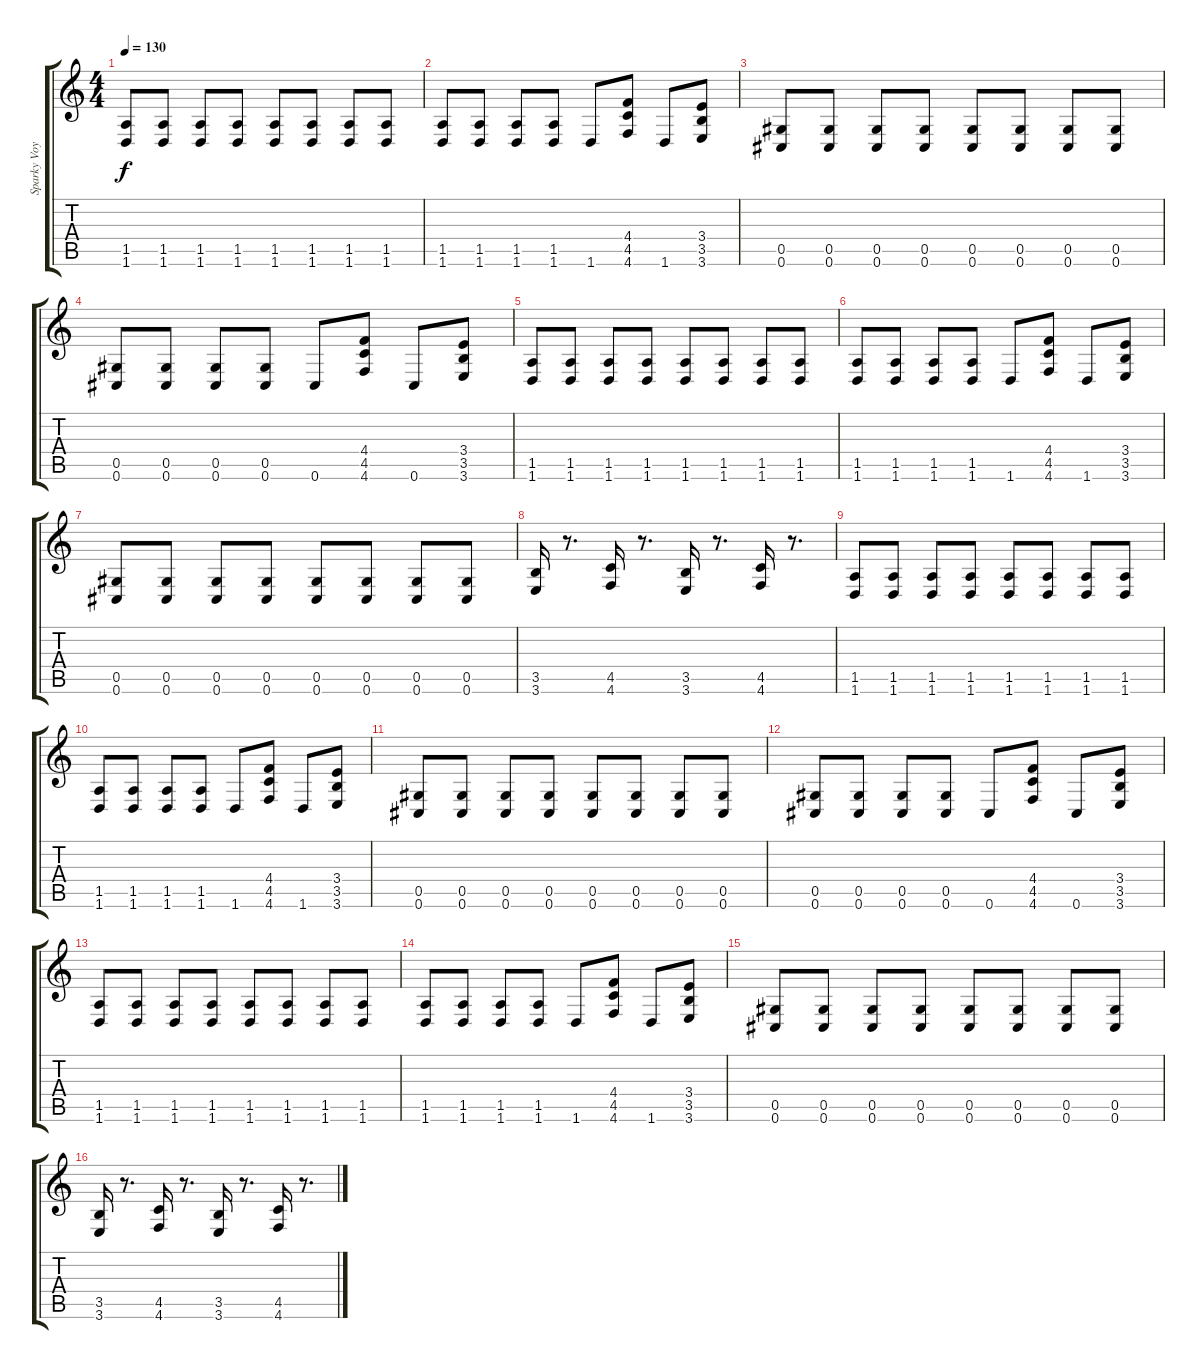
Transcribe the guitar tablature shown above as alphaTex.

\track ("Sparky Voyles" "Sparky Voy") {instrument distortionguitar}
\staff {score tabs}
\tuning (Eb4 Bb3 Gb3 Db3 Ab2 Db2) {hide}
\ts (4 4)
\tempo 130
\clef g2
\ks c
(1.5 1.6).8{dy f} (1.5 1.6).8 (1.5 1.6).8 (1.5 1.6).8 (1.5 1.6).8 (1.5 1.6).8 (1.5 1.6).8 (1.5 1.6).8 |
(1.5 1.6).8 (1.5 1.6).8 (1.5 1.6).8 (1.5 1.6).8 1.6.8 (4.4 4.5 4.6).8 1.6.8 (3.4 3.5 3.6).8 |
(0.5 0.6).8 (0.5 0.6).8 (0.5 0.6).8 (0.5 0.6).8 (0.5 0.6).8 (0.5 0.6).8 (0.5 0.6).8 (0.5 0.6).8 |
(0.5 0.6).8 (0.5 0.6).8 (0.5 0.6).8 (0.5 0.6).8 0.6.8 (4.4 4.5 4.6).8 0.6.8 (3.4 3.5 3.6).8 |
(1.5 1.6).8 (1.5 1.6).8 (1.5 1.6).8 (1.5 1.6).8 (1.5 1.6).8 (1.5 1.6).8 (1.5 1.6).8 (1.5 1.6).8 |
(1.5 1.6).8 (1.5 1.6).8 (1.5 1.6).8 (1.5 1.6).8 1.6.8 (4.4 4.5 4.6).8 1.6.8 (3.4 3.5 3.6).8 |
(0.5 0.6).8 (0.5 0.6).8 (0.5 0.6).8 (0.5 0.6).8 (0.5 0.6).8 (0.5 0.6).8 (0.5 0.6).8 (0.5 0.6).8 |
(3.5 3.6).16 r.8{d} (4.5 4.6).16 r.8{d} (3.5 3.6).16 r.8{d} (4.5 4.6).16 r.8{d} |
(1.5 1.6).8 (1.5 1.6).8 (1.5 1.6).8 (1.5 1.6).8 (1.5 1.6).8 (1.5 1.6).8 (1.5 1.6).8 (1.5 1.6).8 |
(1.5 1.6).8 (1.5 1.6).8 (1.5 1.6).8 (1.5 1.6).8 1.6.8 (4.4 4.5 4.6).8 1.6.8 (3.4 3.5 3.6).8 |
(0.5 0.6).8 (0.5 0.6).8 (0.5 0.6).8 (0.5 0.6).8 (0.5 0.6).8 (0.5 0.6).8 (0.5 0.6).8 (0.5 0.6).8 |
(0.5 0.6).8 (0.5 0.6).8 (0.5 0.6).8 (0.5 0.6).8 0.6.8 (4.4 4.5 4.6).8 0.6.8 (3.4 3.5 3.6).8 |
(1.5 1.6).8 (1.5 1.6).8 (1.5 1.6).8 (1.5 1.6).8 (1.5 1.6).8 (1.5 1.6).8 (1.5 1.6).8 (1.5 1.6).8 |
(1.5 1.6).8 (1.5 1.6).8 (1.5 1.6).8 (1.5 1.6).8 1.6.8 (4.4 4.5 4.6).8 1.6.8 (3.4 3.5 3.6).8 |
(0.5 0.6).8 (0.5 0.6).8 (0.5 0.6).8 (0.5 0.6).8 (0.5 0.6).8 (0.5 0.6).8 (0.5 0.6).8 (0.5 0.6).8 |
(3.5 3.6).16 r.8{d} (4.5 4.6).16 r.8{d} (3.5 3.6).16 r.8{d} (4.5 4.6).16 r.8{d}
